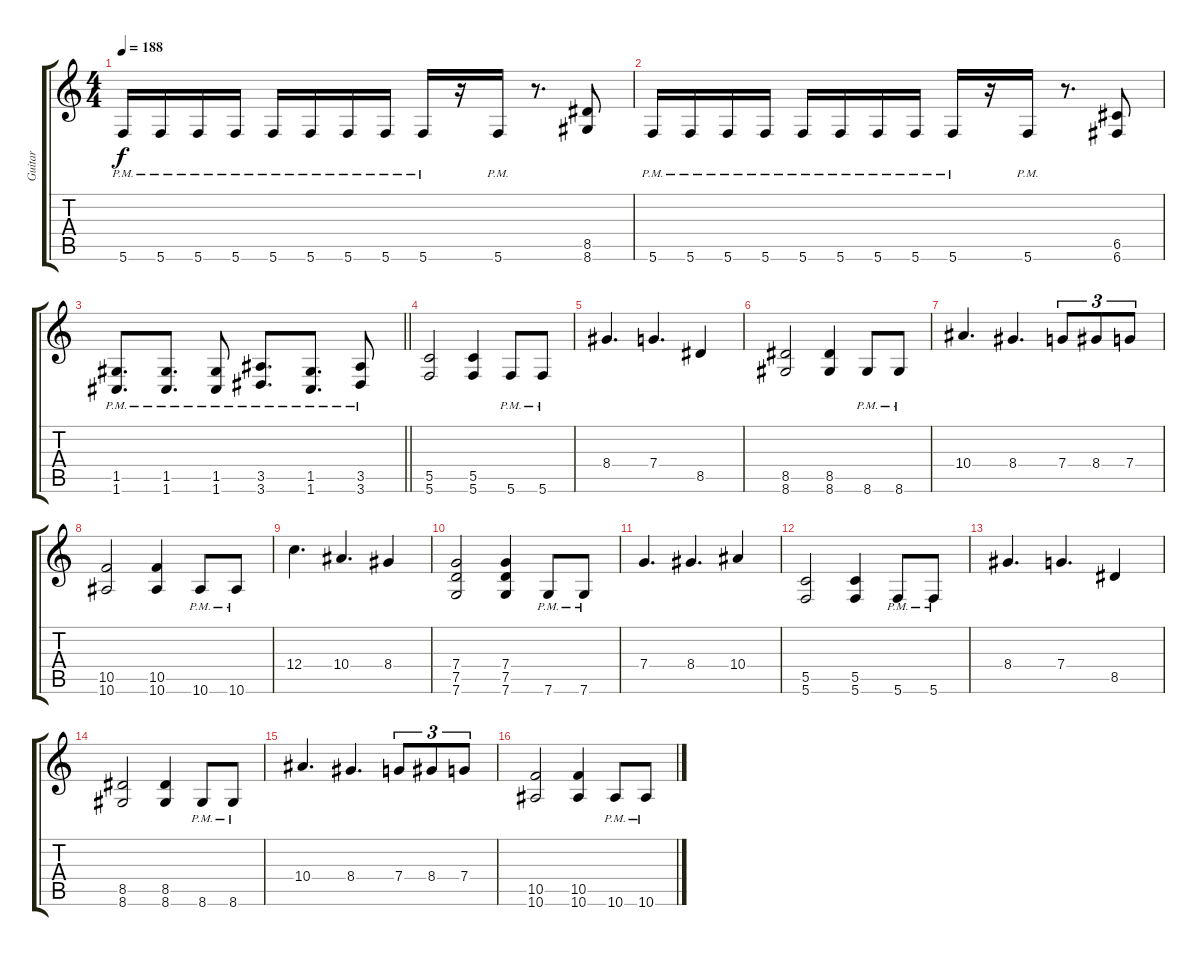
\track ("Guitar" "Guitar") {instrument distortionguitar}
\staff {score tabs}
\tuning (D4 A3 F3 C3 G2 C2) {hide}
\ts (4 4)
\tempo 188
\clef g2
\ks c
5.6{pm}.16{dy f} 5.6{pm}.16 5.6{pm}.16 5.6{pm}.16 5.6{pm}.16 5.6{pm}.16 5.6{pm}.16 5.6{pm}.16 5.6{pm}.16 r.16 5.6{pm}.16 r.8{d} (8.5 8.6).8 |
5.6{pm}.16 5.6{pm}.16 5.6{pm}.16 5.6{pm}.16 5.6{pm}.16 5.6{pm}.16 5.6{pm}.16 5.6{pm}.16 5.6{pm}.16 r.16 5.6{pm}.16 r.8{d} (6.5 6.6).8 |
\barLineRight lightlight
(1.5{pm} 1.6{pm}).8{d} (1.5{pm} 1.6{pm}).8{d} (1.5{pm} 1.6{pm}).8 (3.5{pm} 3.6{pm}).8{d} (1.5{pm} 1.6{pm}).8{d} (3.5{pm} 3.6{pm}).8 |
\section ("" " ")
(5.5 5.6).2 (5.5 5.6).4 5.6{pm}.8 5.6{pm}.8 |
8.4.4{d} 7.4.4{d} 8.5.4 |
(8.5 8.6).2 (8.5 8.6).4 8.6{pm}.8 8.6{pm}.8 |
10.4.4{d} 8.4.4{d} 7.4.8{tu (3 2)} 8.4.8{tu (3 2)} 7.4.8{tu (3 2)} |
(10.5 10.6).2 (10.5 10.6).4 10.6{pm}.8 10.6{pm}.8 |
12.4.4{d} 10.4.4{d} 8.4.4 |
(7.4 7.5 7.6).2 (7.4 7.5 7.6).4 7.6{pm}.8 7.6{pm}.8 |
7.4.4{d} 8.4.4{d} 10.4.4 |
(5.5 5.6).2 (5.5 5.6).4 5.6{pm}.8 5.6{pm}.8 |
8.4.4{d} 7.4.4{d} 8.5.4 |
(8.5 8.6).2 (8.5 8.6).4 8.6{pm}.8 8.6{pm}.8 |
10.4.4{d} 8.4.4{d} 7.4.8{tu (3 2)} 8.4.8{tu (3 2)} 7.4.8{tu (3 2)} |
(10.5 10.6).2 (10.5 10.6).4 10.6{pm}.8 10.6{pm}.8
